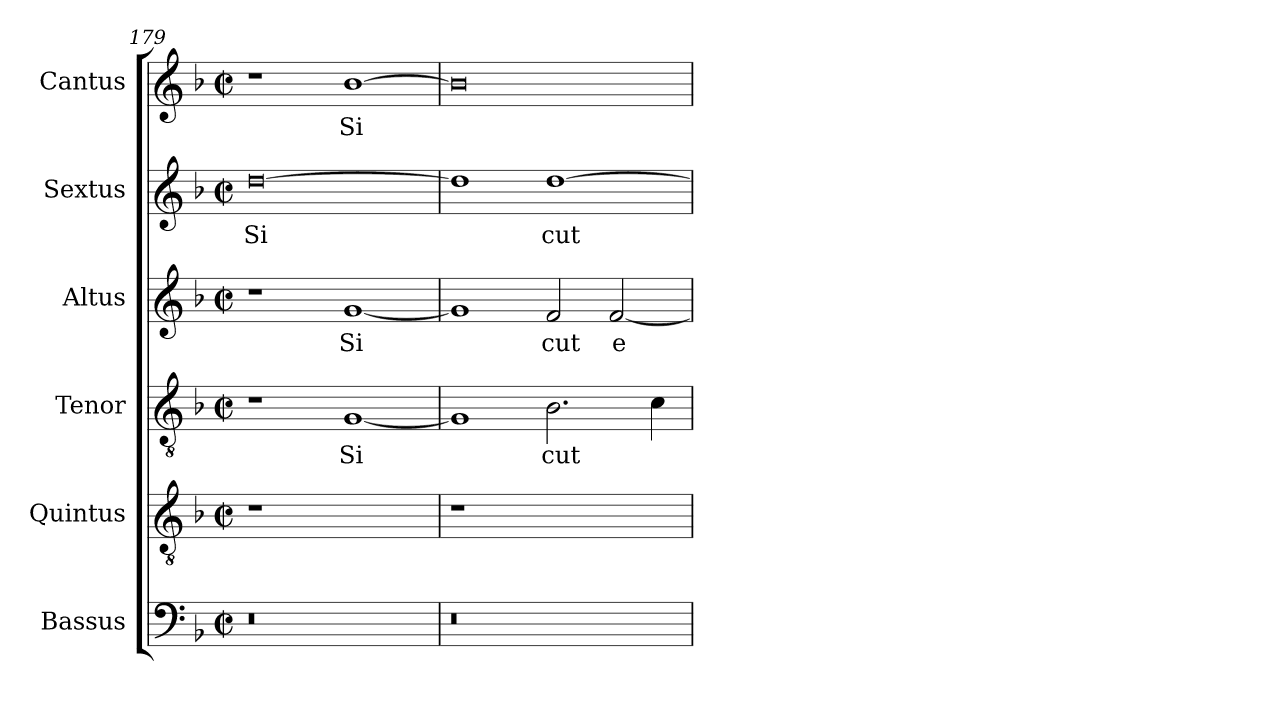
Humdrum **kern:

**kern	**kern	**kern	**text	**kern	**text	**kern	**text	**kern	**text
*part6	*part5	*part4	*part4	*part3	*part3	*part2	*part2	*part1	*part1
*staff6	*staff5	*staff4	*staff4	*staff3	*staff3	*staff2	*staff2	*staff1	*staff1
*I"Bassus	*I"Quintus	*I"Tenor	*	*I"Altus	*	*I"Sextus	*	*I"Cantus	*
*I'B	*I'Q	*I'T	*	*I'A	*	*I'S	*	*I'C	*
!!LO:LB:g=z
*clefF4	*clefGv2	*clefGv2	*	*clefG2	*	*clefG2	*	*clefG2	*
*k[b-]	*k[b-]	*k[b-]	*	*k[b-]	*	*k[b-]	*	*k[b-]	*
*F:	*F:	*F:	*	*F:	*	*F:	*	*F:	*
*M2/2	*M2/2	*M2/2	*	*M2/2	*	*M2/2	*	*M2/2	*
*met(c|)	*met(c|)	*met(c|)	*	*met(c|)	*	*met(c|)	*	*met(c|)	*
=179	=179	=179	=179	=179	=179	=179	=179	=179	=179
!	!	!	!	!	!	!	!LO:LY:b:cj	!	!
0r	1r	1r	.	1r	.	[>0dd	Si	1r	.
!	!	!	!LO:LY:b:cj	!	!LO:LY:b:cj	!	!	!	!LO:LY:b:cj
.	1ryy	[<1G	Si	[<1g	Si	.	.	[>1b-	Si
=180	=180	=180	=180	=180	=180	=180	=180	=180	=180
!	!	!	!LO:LY:b:cj	!	!LO:LY:b:cj	!	!LO:LY:b:cj	!	!LO:LY:b:cj
0r	1r	1G]	.	1g]	.	1dd]	.	0b-]	.
!	!	!	!LO:LY:b:cj	!	!LO:LY:b:cj	!	!LO:LY:b:cj	!	!
.	1ryy	2.B-\	cut	2f/	cut	[>1dd	cut	.	.
!	!	!	!	!	!LO:LY:b:cj	!	!	!	!
.	.	.	.	[<2f/	e	.	.	.	.
!	!	!	!LO:LY:b:cj	!	!	!	!	!	!
.	.	4c\	.	.	.	.	.	.	.
=	=	=	=	=	=	=	=	=	=
*-	*-	*-	*-	*-	*-	*-	*-	*-	*-
